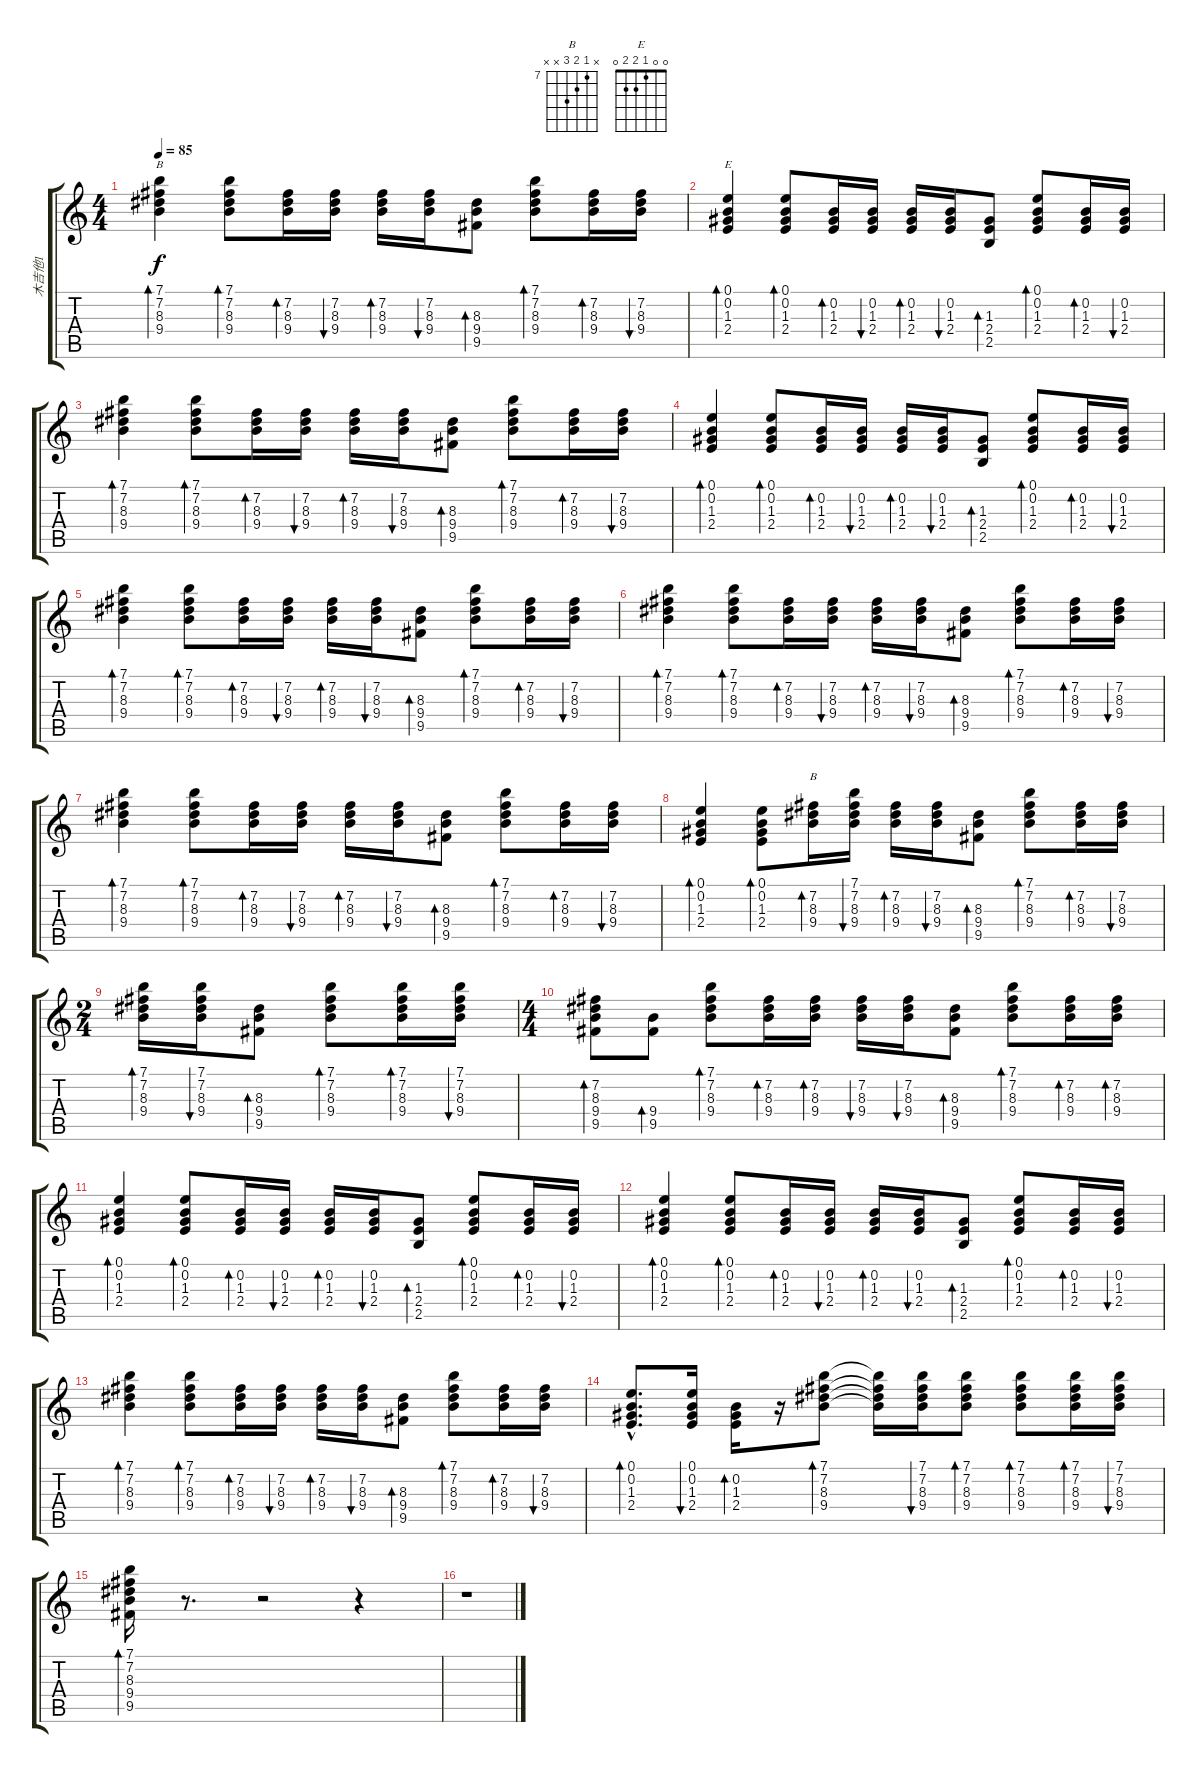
\track ("木吉他1" "木吉他1") {instrument acousticguitarsteel}
\staff {score tabs}
\tuning (E4 B3 G3 D3 A2 E2) {hide}
\chord ("B" 7 7 8 9 9 7) {firstfret 7}
\chord ("E" 0 0 1 2 2 0)
\chord ("B" x 7 8 9 x x) {firstfret 7}
\ts (4 4)
\tempo 85
\clef g2
\ks c
(7.1 7.2 8.3 9.4).4{bd 30 ch "B" dy f} (7.1 7.2 8.3 9.4).8{bd 30} (7.2 8.3 9.4).16{bd 30} (7.2 8.3 9.4).16{bu 30} (7.2 8.3 9.4).16{bd 30} (7.2 8.3 9.4).16{bu 30} (8.3 9.4 9.5).8{bd 30} (7.1 7.2 8.3 9.4).8{bd 30} (7.2 8.3 9.4).16{bd 30} (7.2 8.3 9.4).16{bu 30} |
(0.1 0.2 1.3 2.4).4{bd 30 ch "E"} (0.1 0.2 1.3 2.4).8{bd 30} (0.2 1.3 2.4).16{bd 30} (0.2 1.3 2.4).16{bu 30} (0.2 1.3 2.4).16{bd 30} (0.2 1.3 2.4).16{bu 30} (1.3 2.4 2.5).8{bd 30} (0.1 0.2 1.3 2.4).8{bd 30} (0.2 1.3 2.4).16{bd 30} (0.2 1.3 2.4).16{bu 30} |
(7.1 7.2 8.3 9.4).4{bd 30} (7.1 7.2 8.3 9.4).8{bd 30} (7.2 8.3 9.4).16{bd 30} (7.2 8.3 9.4).16{bu 30} (7.2 8.3 9.4).16{bd 30} (7.2 8.3 9.4).16{bu 30} (8.3 9.4 9.5).8{bd 30} (7.1 7.2 8.3 9.4).8{bd 30} (7.2 8.3 9.4).16{bd 30} (7.2 8.3 9.4).16{bu 30} |
(0.1 0.2 1.3 2.4).4{bd 30} (0.1 0.2 1.3 2.4).8{bd 30} (0.2 1.3 2.4).16{bd 30} (0.2 1.3 2.4).16{bu 30} (0.2 1.3 2.4).16{bd 30} (0.2 1.3 2.4).16{bu 30} (1.3 2.4 2.5).8{bd 30} (0.1 0.2 1.3 2.4).8{bd 30} (0.2 1.3 2.4).16{bd 30} (0.2 1.3 2.4).16{bu 30} |
(7.1 7.2 8.3 9.4).4{bd 30} (7.1 7.2 8.3 9.4).8{bd 30} (7.2 8.3 9.4).16{bd 30} (7.2 8.3 9.4).16{bu 30} (7.2 8.3 9.4).16{bd 30} (7.2 8.3 9.4).16{bu 30} (8.3 9.4 9.5).8{bd 30} (7.1 7.2 8.3 9.4).8{bd 30} (7.2 8.3 9.4).16{bd 30} (7.2 8.3 9.4).16{bu 30} |
(7.1 7.2 8.3 9.4).4{bd 30} (7.1 7.2 8.3 9.4).8{bd 30} (7.2 8.3 9.4).16{bd 30} (7.2 8.3 9.4).16{bu 30} (7.2 8.3 9.4).16{bd 30} (7.2 8.3 9.4).16{bu 30} (8.3 9.4 9.5).8{bd 30} (7.1 7.2 8.3 9.4).8{bd 30} (7.2 8.3 9.4).16{bd 30} (7.2 8.3 9.4).16{bu 30} |
(7.1 7.2 8.3 9.4).4{bd 30} (7.1 7.2 8.3 9.4).8{bd 30} (7.2 8.3 9.4).16{bd 30} (7.2 8.3 9.4).16{bu 30} (7.2 8.3 9.4).16{bd 30} (7.2 8.3 9.4).16{bu 30} (8.3 9.4 9.5).8{bd 30} (7.1 7.2 8.3 9.4).8{bd 30} (7.2 8.3 9.4).16{bd 30} (7.2 8.3 9.4).16{bu 30} |
(0.1 0.2 1.3 2.4).4{bd 30} (0.1 0.2 1.3 2.4).8{bd 30} (7.2 8.3 9.4).16{bd 30 ch "B"} (7.1 7.2 8.3 9.4).16{bu 30} (7.2 8.3 9.4).16{bd 30} (7.2 8.3 9.4).16{bu 30} (8.3 9.4 9.5).8{bd 30} (7.1 7.2 8.3 9.4).8{bd 30} (7.2 8.3 9.4).16{bd 30} (7.2 8.3 9.4).16{bu 30} |
\ts (2 4)
(7.1 7.2 8.3 9.4).16{bd 30} (7.1 7.2 8.3 9.4).16{bu 30} (8.3 9.4 9.5).8{bd 30} (7.1 7.2 8.3 9.4).8{bd 30} (7.1 7.2 8.3 9.4).16{bd 30} (7.1 7.2 8.3 9.4).16{bu 30} |
\ts (4 4)
(7.2 8.3 9.4 9.5).8{bd 30} (9.4 9.5).8{bd 30} (7.1 7.2 8.3 9.4).8{bd 30} (7.2 8.3 9.4).16{bd 30} (7.2 8.3 9.4).16{bd 30} (7.2 8.3 9.4).16{bu 30} (7.2 8.3 9.4).16{bu 30} (8.3 9.4 9.5).8{bd 30} (7.1 7.2 8.3 9.4).8{bd 30} (7.2 8.3 9.4).16{bd 30} (7.2 8.3 9.4).16{bd 30} |
(0.1 0.2 1.3 2.4).4{bd 30} (0.1 0.2 1.3 2.4).8{bd 30} (0.2 1.3 2.4).16{bd 30} (0.2 1.3 2.4).16{bu 30} (0.2 1.3 2.4).16{bd 30} (0.2 1.3 2.4).16{bu 30} (1.3 2.4 2.5).8{bd 30} (0.1 0.2 1.3 2.4).8{bd 30} (0.2 1.3 2.4).16{bd 30} (0.2 1.3 2.4).16{bu 30} |
(0.1 0.2 1.3 2.4).4{bd 30} (0.1 0.2 1.3 2.4).8{bd 30} (0.2 1.3 2.4).16{bd 30} (0.2 1.3 2.4).16{bu 30} (0.2 1.3 2.4).16{bd 30} (0.2 1.3 2.4).16{bu 30} (1.3 2.4 2.5).8{bd 30} (0.1 0.2 1.3 2.4).8{bd 30} (0.2 1.3 2.4).16{bd 30} (0.2 1.3 2.4).16{bu 30} |
(7.1 7.2 8.3 9.4).4{bd 30} (7.1 7.2 8.3 9.4).8{bd 30} (7.2 8.3 9.4).16{bd 30} (7.2 8.3 9.4).16{bu 30} (7.2 8.3 9.4).16{bd 30} (7.2 8.3 9.4).16{bu 30} (8.3 9.4 9.5).8{bd 30} (7.1 7.2 8.3 9.4).8{bd 30} (7.2 8.3 9.4).16{bd 30} (7.2 8.3 9.4).16{bu 30} |
(0.1{hac} 0.2{hac} 1.3{hac} 2.4{hac}).8{d bd 30} (0.1 0.2 1.3 2.4).16{bu 30} (0.2 1.3 2.4).16{bd 30} r.16 (7.1 7.2 8.3 9.4).8{bd 30} (7.1{t} 7.2{t} 8.3{t} 9.4{t}).16 (7.1 7.2 8.3 9.4).16{bu 30} (7.1 7.2 8.3 9.4).8{bd 30} (7.1 7.2 8.3 9.4).8{bd 30} (7.1 7.2 8.3 9.4).16{bd 30} (7.1 7.2 8.3 9.4).16{bu 30} |
(7.1 7.2 8.3 9.4 9.5).16{bd 30} r.8{d} r.2 r.4 |
r.1
